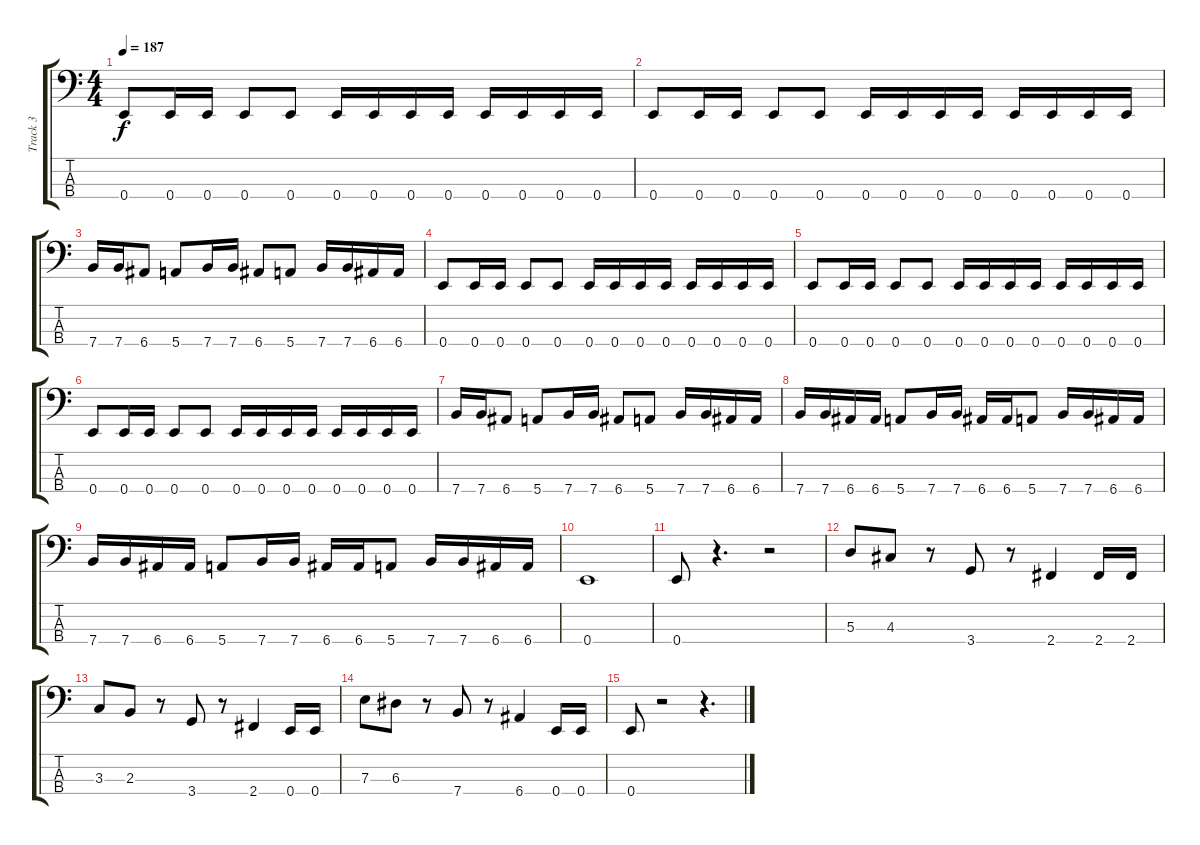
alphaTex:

\track ("Track 3" "Track 3") {instrument electricbassfinger}
\staff {score tabs}
\tuning (G2 D2 A1 E1) {hide}
\ts (4 4)
\tempo 187
\clef f4
\ks c
0.4.8{dy f} 0.4.16 0.4.16 0.4.8 0.4.8 0.4.16 0.4.16 0.4.16 0.4.16 0.4.16 0.4.16 0.4.16 0.4.16 |
0.4.8 0.4.16 0.4.16 0.4.8 0.4.8 0.4.16 0.4.16 0.4.16 0.4.16 0.4.16 0.4.16 0.4.16 0.4.16 |
7.4.16 7.4.16 6.4.8 5.4.8 7.4.16 7.4.16 6.4.8 5.4.8 7.4.16 7.4.16 6.4.16 6.4.16 |
0.4.8 0.4.16 0.4.16 0.4.8 0.4.8 0.4.16 0.4.16 0.4.16 0.4.16 0.4.16 0.4.16 0.4.16 0.4.16 |
0.4.8 0.4.16 0.4.16 0.4.8 0.4.8 0.4.16 0.4.16 0.4.16 0.4.16 0.4.16 0.4.16 0.4.16 0.4.16 |
0.4.8 0.4.16 0.4.16 0.4.8 0.4.8 0.4.16 0.4.16 0.4.16 0.4.16 0.4.16 0.4.16 0.4.16 0.4.16 |
7.4.16 7.4.16 6.4.8 5.4.8 7.4.16 7.4.16 6.4.8 5.4.8 7.4.16 7.4.16 6.4.16 6.4.16 |
7.4.16 7.4.16 6.4.16 6.4.16 5.4.8 7.4.16 7.4.16 6.4.16 6.4.16 5.4.8 7.4.16 7.4.16 6.4.16 6.4.16 |
7.4.16 7.4.16 6.4.16 6.4.16 5.4.8 7.4.16 7.4.16 6.4.16 6.4.16 5.4.8 7.4.16 7.4.16 6.4.16 6.4.16 |
0.4.1 |
0.4.8 r.4{d} r.2 |
5.3.8 4.3.8 r.8 3.4.8 r.8 2.4.4 2.4.16 2.4.16 |
3.3.8 2.3.8 r.8 3.4.8 r.8 2.4.4 0.4.16 0.4.16 |
7.3.8 6.3.8 r.8 7.4.8 r.8 6.4.4 0.4.16 0.4.16 |
0.4.8 r.2 r.4{d}
